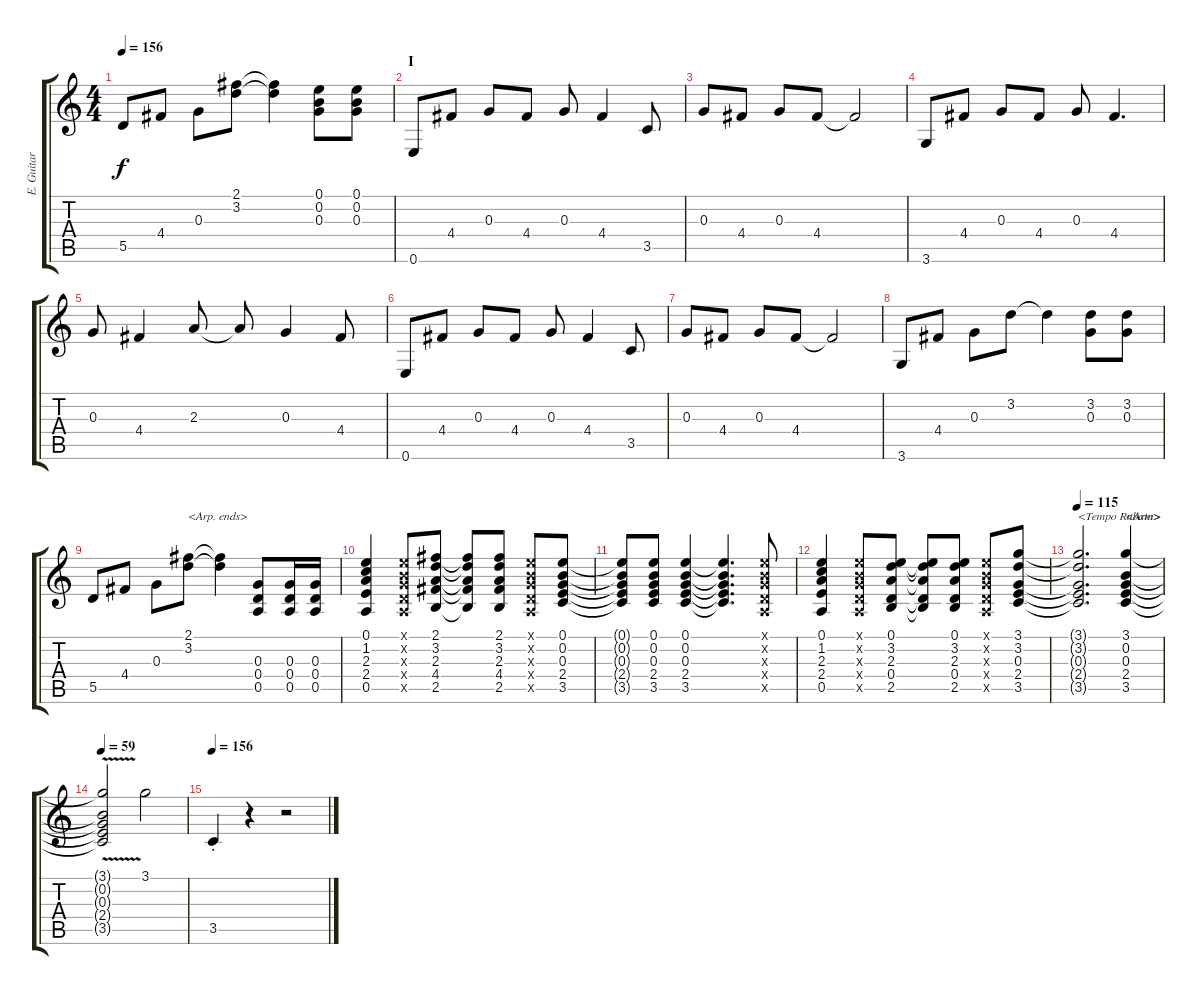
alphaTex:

\track ("E. Guitar III" "E. Guitar ") {instrument overdrivenguitar}
\staff {score tabs}
\tuning (E4 B3 G3 D3 A2 E2) {hide}
\ts (4 4)
\tempo 156
\clef g2
\ks c
5.5.8{dy f} 4.4.8 0.3.8 (2.1 3.2).8 (2.1{t} 3.2{t}).4 (0.1 0.2 0.3).8 (0.1 0.2 0.3).8 |
\section ("" "I")
0.6.8 4.4.8 0.3.8 4.4.8 0.3.8 4.4.4 3.5.8 |
0.3.8 4.4.8 0.3.8 4.4.8 4.4{t}.2 |
3.6.8 4.4.8 0.3.8 4.4.8 0.3.8 4.4.4{d} |
0.3.8 4.4.4 2.3.8 2.3{t}.8 0.3.4 4.4.8 |
0.6.8 4.4.8 0.3.8 4.4.8 0.3.8 4.4.4 3.5.8 |
0.3.8 4.4.8 0.3.8 4.4.8 4.4{t}.2 |
3.6.8 4.4.8 0.3.8 3.2.8 3.2{t}.4 (3.2 0.3).8 (3.2 0.3).8 |
5.5.8 4.4.8 0.3.8 (2.1 3.2).8{txt "<Arp. ends>"} (2.1{t} 3.2{t}).4 (0.3 0.4 0.5).8 (0.3 0.4 0.5).16 (0.3 0.4 0.5).16 |
(0.1 1.2 2.3 2.4 0.5).4 (0.1{x} 0.2{x} 0.3{x} 0.4{x} 0.5{x}).8 (2.1 3.2 2.3 4.4 2.5).8 (2.1{t} 3.2{t} 2.3{t} 4.4{t} 2.5{t}).8 (2.1 3.2 2.3 4.4 2.5).8 (0.1{x} 0.2{x} 0.3{x} 0.4{x} 0.5{x}).8 (0.1 0.2 0.3 2.4 3.5).8 |
(0.1{t} 0.2{t} 0.3{t} 2.4{t} 3.5{t}).8 (0.1 0.2 0.3 2.4 3.5).8 (0.1 0.2 0.3 2.4 3.5).4 (0.1{t} 0.2{t} 0.3{t} 2.4{t} 3.5{t}).4{d} (0.1{x} 0.2{x} 0.3{x} 0.4{x} 0.5{x}).8 |
(0.1 1.2 2.3 2.4 0.5).4 (0.1{x} 0.2{x} 0.3{x} 0.4{x} 0.5{x}).8 (0.1 3.2 2.3 0.4 2.5).8 (0.1{t} 3.2{t} 2.3{t} 0.4{t} 2.5{t}).8 (0.1 3.2 2.3 0.4 2.5).8 (0.1{x} 0.2{x} 0.3{x} 0.4{x} 0.5{x}).8 (3.1 3.2 0.3 2.4 3.5).8 |
\tempo 115
(3.1{t} 3.2{t} 0.3{t} 2.4{t} 3.5{t}).2{d txt "<Tempo Rubato>"} (3.1 0.2 0.3 2.4 3.5).4{txt "<Arm>"} |
\tempo 59
(3.1{v t} 0.2{v t} 0.3{v t} 2.4{v t} 3.5{v t}).2 3.1.2 |
\tempo 156
3.5{st}.4 r.4 r.2
